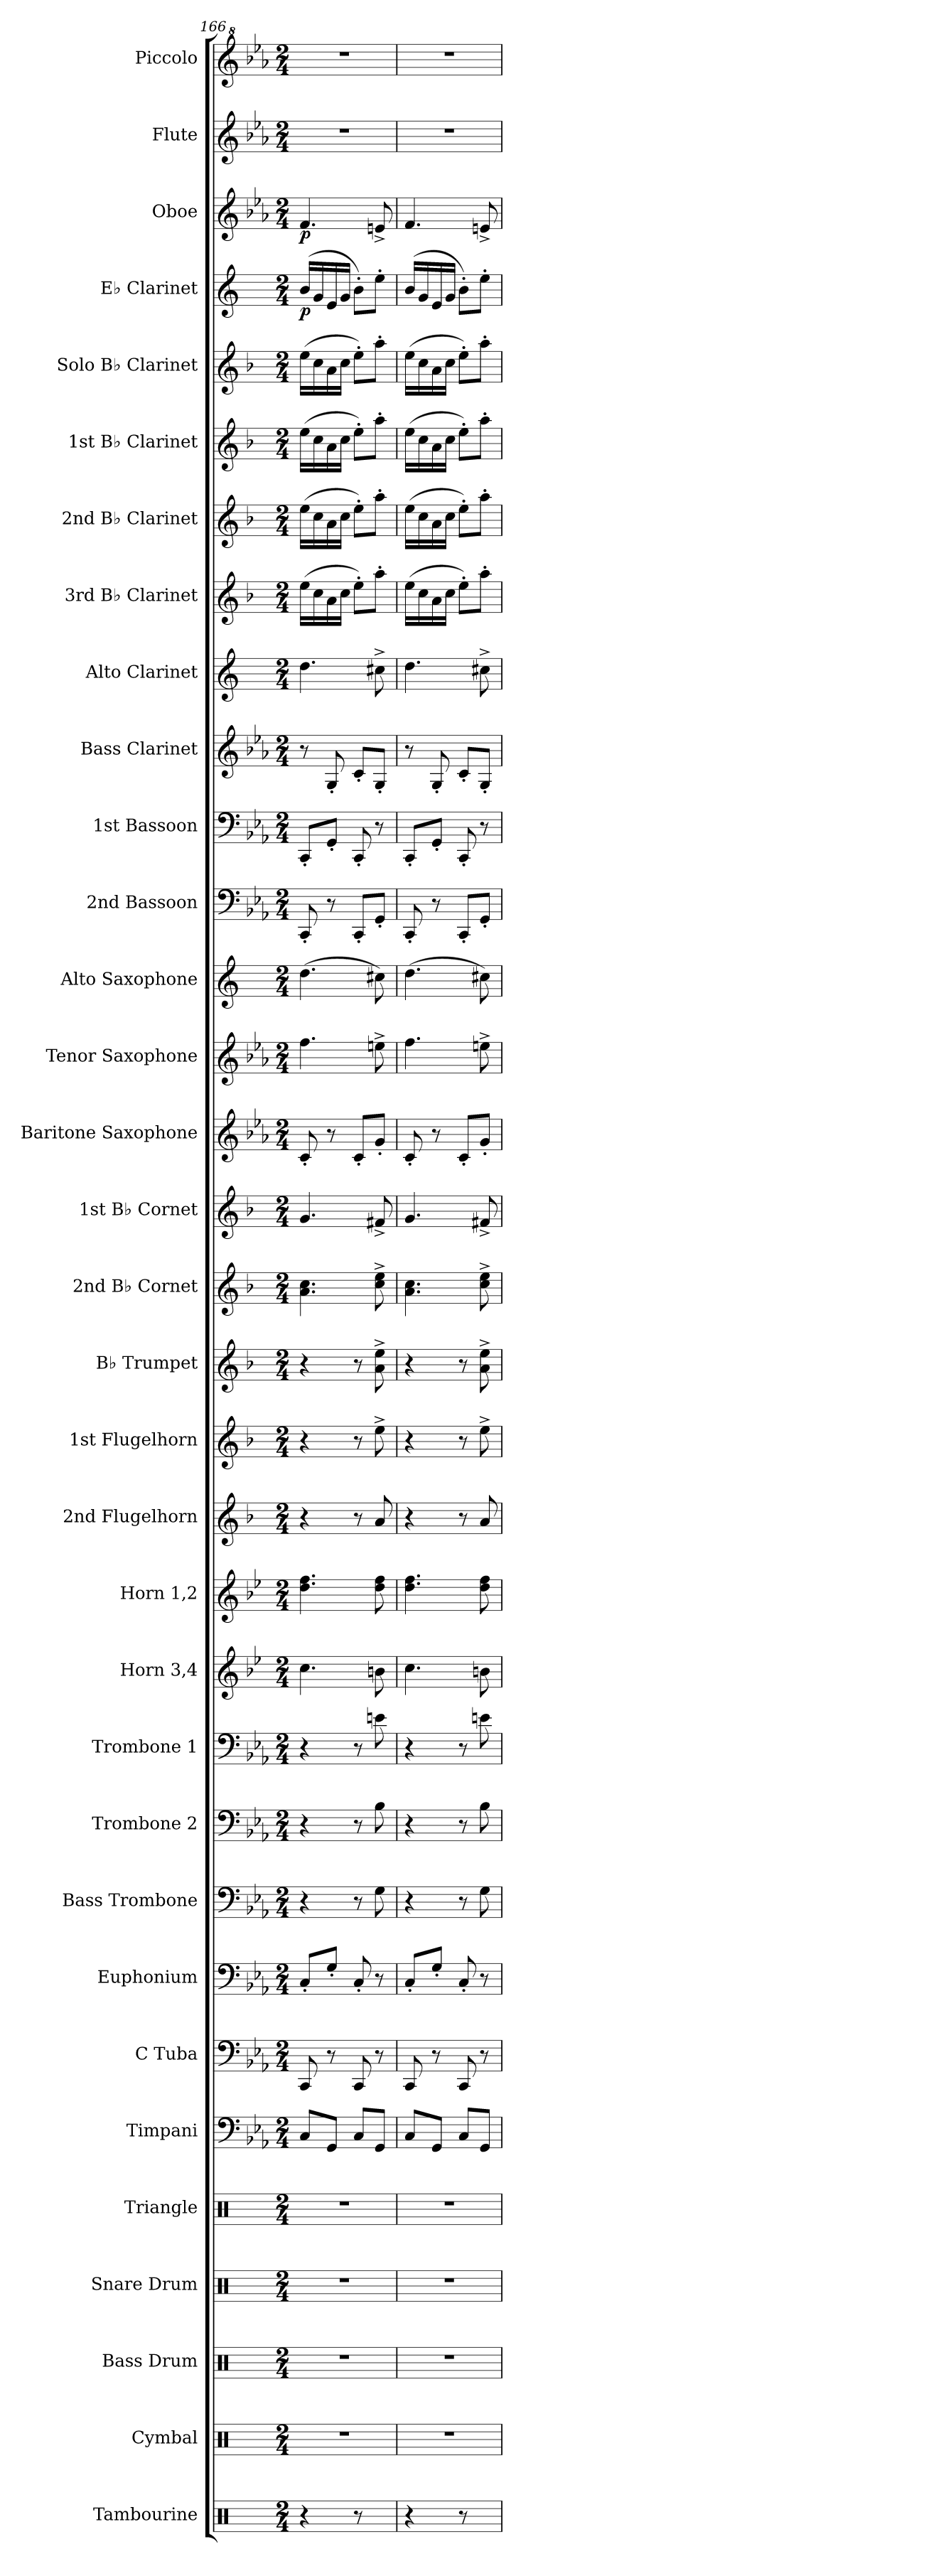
**kern	**kern	**kern	**kern	**kern	**kern	**kern	**kern	**kern	**kern	**kern	**kern	**kern	**kern	**kern	**kern	**kern	**kern	**kern	**kern	**kern	**kern	**kern	**kern	**kern	**kern	**kern	**kern	**kern	**kern	**dynam	**kern	**dynam	**kern	**kern
*part33	*part32	*part31	*part30	*part29	*part28	*part27	*part26	*part25	*part24	*part23	*part22	*part21	*part20	*part19	*part18	*part17	*part16	*part15	*part14	*part13	*part12	*part11	*part10	*part9	*part8	*part7	*part6	*part5	*part4	*part4	*part3	*part3	*part2	*part1
*staff33	*staff32	*staff31	*staff30	*staff29	*staff28	*staff27	*staff26	*staff25	*staff24	*staff23	*staff22	*staff21	*staff20	*staff19	*staff18	*staff17	*staff16	*staff15	*staff14	*staff13	*staff12	*staff11	*staff10	*staff9	*staff8	*staff7	*staff6	*staff5	*staff4	*staff4	*staff3	*staff3	*staff2	*staff1
*I"Tambourine	*I"Cymbal	*I"Bass Drum	*I"Snare Drum	*I"Triangle	*I"Timpani	*I"C Tuba	*I"Euphonium	*I"Bass Trombone	*I"Trombone 2	*I"Trombone 1	*I"Horn 3,4	*I"Horn 1,2	*I"2nd Flugelhorn	*I"1st Flugelhorn	*I"B♭ Trumpet	*I"2nd B♭ Cornet	*I"1st B♭ Cornet	*I"Baritone Saxophone	*I"Tenor Saxophone	*I"Alto Saxophone	*I"2nd Bassoon	*I"1st Bassoon	*I"Bass Clarinet	*I"Alto Clarinet	*I"3rd B♭ Clarinet	*I"2nd B♭ Clarinet	*I"1st B♭ Clarinet	*I"Solo B♭ Clarinet	*I"E♭ Clarinet	*	*I"Oboe	*	*I"Flute	*I"Piccolo
*I'Tamb.	*I'Cym.	*I'B. Dr.	*I'Sn. Dr.	*I'Trgl.	*I'Timp.	*I'C Tu.	*I'Eu.	*I'B. Trb.	*I'Trb. 2	*I'Trb. 1	*I'Hn. 3,4	*I'Hn. 1,2	*I'2nd Flghn.	*I'1st Flghn.	*I'B♭ Tpt.	*I'2nd B♭ Cnt.	*I'1st B♭ Cnt.	*I'Bar. Sax.	*I'T. Sax.	*I'A. Sax.	*I'2nd Bsn.	*I'1st Bsn.	*I'B. Cl.	*I'A. Cl.	*I'3rd B♭ Cl.	*I'2nd B♭ Cl.	*I'1st B♭ Cl.	*I'Solo B♭ Cl.	*I'E♭ Cl.	*	*I'Ob.	*	*I'Fl.	*I'Picc.
!!LO:PB:g=z
*clefX	*clefX	*clefX	*clefX	*clefX	*clefF4	*clefF4	*clefF4	*clefF4	*clefF4	*clefF4	*clefG2	*clefG2	*clefG2	*clefG2	*clefG2	*clefG2	*clefG2	*clefG2	*clefG2	*clefG2	*clefF4	*clefF4	*clefG2	*clefG2	*clefG2	*clefG2	*clefG2	*clefG2	*clefG2	*	*clefG2	*	*clefG2	*clefG^2
*	*	*	*	*	*	*	*	*	*	*	*ITrd4c7	*ITrd4c7	*ITrd1c2	*ITrd1c2	*ITrd1c2	*ITrd1c2	*ITrd1c2	*ITrd12c21	*ITrd8c14	*ITrd5c9	*	*	*ITrd8c14	*ITrd5c9	*ITrd1c2	*ITrd1c2	*ITrd1c2	*ITrd1c2	*ITrd-2c-3	*	*	*	*	*ITrd-7c-12
*k[]	*k[]	*k[]	*k[]	*k[]	*k[b-e-a-]	*k[b-e-a-]	*k[b-e-a-]	*k[b-e-a-]	*k[b-e-a-]	*k[b-e-a-]	*k[b-e-a-]	*k[b-e-a-]	*k[b-e-a-]	*k[b-e-a-]	*k[b-e-a-]	*k[b-e-a-]	*k[b-e-a-]	*k[b-e-a-]	*k[b-e-a-]	*k[b-e-a-]	*k[b-e-a-]	*k[b-e-a-]	*k[b-e-a-]	*k[b-e-a-]	*k[b-e-a-]	*k[b-e-a-]	*k[b-e-a-]	*k[b-e-a-]	*k[b-e-a-]	*	*k[b-e-a-]	*	*k[b-e-a-]	*k[b-e-a-]
*C:	*C:	*C:	*C:	*C:	*E-:	*E-:	*E-:	*E-:	*E-:	*E-:	*E-:	*E-:	*E-:	*E-:	*E-:	*E-:	*E-:	*E-:	*E-:	*E-:	*E-:	*E-:	*E-:	*E-:	*E-:	*E-:	*E-:	*E-:	*E-:	*	*E-:	*	*E-:	*E-:
*M2/4	*M2/4	*M2/4	*M2/4	*M2/4	*M2/4	*M2/4	*M2/4	*M2/4	*M2/4	*M2/4	*M2/4	*M2/4	*M2/4	*M2/4	*M2/4	*M2/4	*M2/4	*M2/4	*M2/4	*M2/4	*M2/4	*M2/4	*M2/4	*M2/4	*M2/4	*M2/4	*M2/4	*M2/4	*M2/4	*	*M2/4	*	*M2/4	*M2/4
=166	=166	=166	=166	=166	=166	=166	=166	=166	=166	=166	=166	=166	=166	=166	=166	=166	=166	=166	=166	=166	=166	=166	=166	=166	=166	=166	=166	=166	=166	=166	=166	=166	=166	=166
!	!	!	!	!	!	!	!	!	!	!	!	!	!	!	!	!	!	!	!	!	!	!	!	!	!	!	!	!	!	!LO:DY:b	!	!LO:DY:b	!	!
4r	2r	2r	2r	2r	8C/L	8CC/	8C'/L	4r	4r	4r	4.f\	4.g\ 4.b-\	4r	4r	4r	4.g\ 4.b-\	4.f/	8C'/	4.f\	(4.f\	8CC'/	8CC'/L	8r	4.f\	(16dd\LL	(16dd\LL	(16dd\LL	(16dd\LL	(16dd/LL	p	4.f/	p	2r	2r
.	.	.	.	.	.	.	.	.	.	.	.	.	.	.	.	.	.	.	.	.	.	.	.	.	16b-\	16b-\	16b-\	16b-\	16b-/	.	.	.	.	.
.	.	.	.	.	8GG/J	8r	8G'/J	.	.	.	.	.	.	.	.	.	.	8r	.	.	8r	8GG'/J	8GG'/	.	16g\	16g\	16g\	16g\	16g/	.	.	.	.	.
.	.	.	.	.	.	.	.	.	.	.	.	.	.	.	.	.	.	.	.	.	.	.	.	.	16b-\JJ	16b-\JJ	16b-\JJ	16b-\JJ	16b-/JJ	.	.	.	.	.
8r	.	.	.	.	8C/L	8CC/	8C'/	8r	8r	8r	.	.	8r	8r	8r	.	.	8C'/L	.	.	8CC'/L	8CC'/	8C'/L	.	8dd'\L)	8dd'\L)	8dd'\L)	8dd'\L)	8dd'\L)	.	.	.	.	.
8R^\	.	.	.	.	8GG/J	8r	8r	8G\	8B-\	8en\	8en\	8g\ 8b-\	8g/	8dd^\	8g\^ 8dd\^	8b-\^ 8dd\^	8en^/	8G'/J	8en^\	8en\)	8GG'/J	8r	8GG'/J	8en^\	8gg'\J	8gg'\J	8gg'\J	8gg'\J	8gg'\J	.	8en^/	.	.	.
=167	=167	=167	=167	=167	=167	=167	=167	=167	=167	=167	=167	=167	=167	=167	=167	=167	=167	=167	=167	=167	=167	=167	=167	=167	=167	=167	=167	=167	=167	=167	=167	=167	=167	=167
4r	2r	2r	2r	2r	8C/L	8CC/	8C'/L	4r	4r	4r	4.f\	4.g\ 4.b-\	4r	4r	4r	4.g\ 4.b-\	4.f/	8C'/	4.f\	(4.f\	8CC'/	8CC'/L	8r	4.f\	(16dd\LL	(16dd\LL	(16dd\LL	(16dd\LL	(16dd/LL	.	4.f/	.	2r	2r
.	.	.	.	.	.	.	.	.	.	.	.	.	.	.	.	.	.	.	.	.	.	.	.	.	16b-\	16b-\	16b-\	16b-\	16b-/	.	.	.	.	.
.	.	.	.	.	8GG/J	8r	8G'/J	.	.	.	.	.	.	.	.	.	.	8r	.	.	8r	8GG'/J	8GG'/	.	16g\	16g\	16g\	16g\	16g/	.	.	.	.	.
.	.	.	.	.	.	.	.	.	.	.	.	.	.	.	.	.	.	.	.	.	.	.	.	.	16b-\JJ	16b-\JJ	16b-\JJ	16b-\JJ	16b-/JJ	.	.	.	.	.
8r	.	.	.	.	8C/L	8CC/	8C'/	8r	8r	8r	.	.	8r	8r	8r	.	.	8C'/L	.	.	8CC'/L	8CC'/	8C'/L	.	8dd'\L)	8dd'\L)	8dd'\L)	8dd'\L)	8dd'\L)	.	.	.	.	.
8R^\	.	.	.	.	8GG/J	8r	8r	8G\	8B-\	8en\	8en\	8g\ 8b-\	8g/	8dd^\	8g\^ 8dd\^	8b-\^ 8dd\^	8en^/	8G'/J	8en^\	8en\)	8GG'/J	8r	8GG'/J	8en^\	8gg'\J	8gg'\J	8gg'\J	8gg'\J	8gg'\J	.	8en^/	.	.	.
=	=	=	=	=	=	=	=	=	=	=	=	=	=	=	=	=	=	=	=	=	=	=	=	=	=	=	=	=	=	=	=	=	=	=
*-	*-	*-	*-	*-	*-	*-	*-	*-	*-	*-	*-	*-	*-	*-	*-	*-	*-	*-	*-	*-	*-	*-	*-	*-	*-	*-	*-	*-	*-	*-	*-	*-	*-	*-
